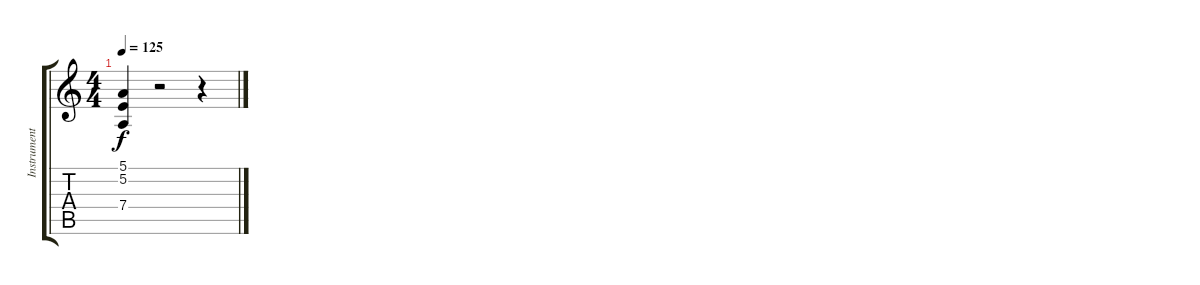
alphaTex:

\track ("Instrument 4" "Instrument") {instrument harmonica}
\staff {score tabs}
\tuning (E4 B3 G3 D3 A2 E2) {hide}
\ts (4 4)
\tempo 125
\clef g2
\ks c
(5.1{t} 5.2{t} 7.4{t}).4{dy f} r.2 r.4
